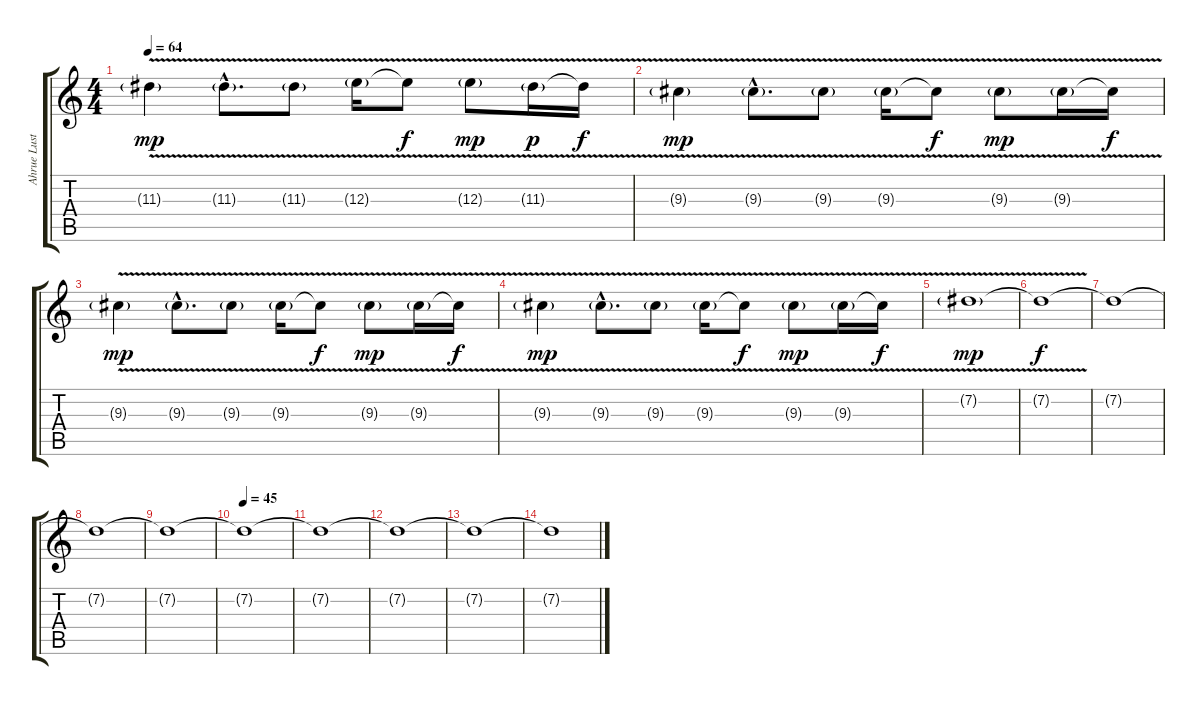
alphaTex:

\track ("Ahrue Luster" "Ahrue Lust") {instrument overdrivenguitar}
\staff {score tabs}
\tuning (Db4 Ab3 E3 B2 Gb2 B1) {hide}
\ts (4 4)
\tempo 64
\clef g2
\ks c
11.3{v g}.4{dy mp} 11.3{v g hac}.8{d} 11.3{v g}.8 12.3{v g}.16 12.3{t}.8{dy f} 12.3{v g}.8{dy mp} 11.3{v g}.16{dy p} 11.3{t}.16{dy f} |
9.3{v g}.4{dy mp} 9.3{v g hac}.8{d} 9.3{v g}.8 9.3{v g}.16 9.3{t}.8{dy f} 9.3{v g}.8{dy mp} 9.3{v g}.16 9.3{t}.16{dy f} |
9.3{v g}.4{dy mp} 9.3{v g hac}.8{d} 9.3{v g}.8 9.3{v g}.16 9.3{t}.8{dy f} 9.3{v g}.8{dy mp} 9.3{v g}.16 9.3{t}.16{dy f} |
9.3{v g}.4{dy mp} 9.3{v g hac}.8{d} 9.3{v g}.8 9.3{v g}.16 9.3{t}.8{dy f} 9.3{v g}.8{dy mp} 9.3{v g}.16 9.3{t}.16{dy f} |
7.2{v g}.1{dy mp} |
7.2{t}.1{dy f} |
7.2{t}.1 |
7.2{t}.1 |
7.2{t}.1 |
\tempo 45
7.2{t}.1 |
7.2{t}.1 |
7.2{t}.1 |
7.2{t}.1 |
7.2{t}.1
